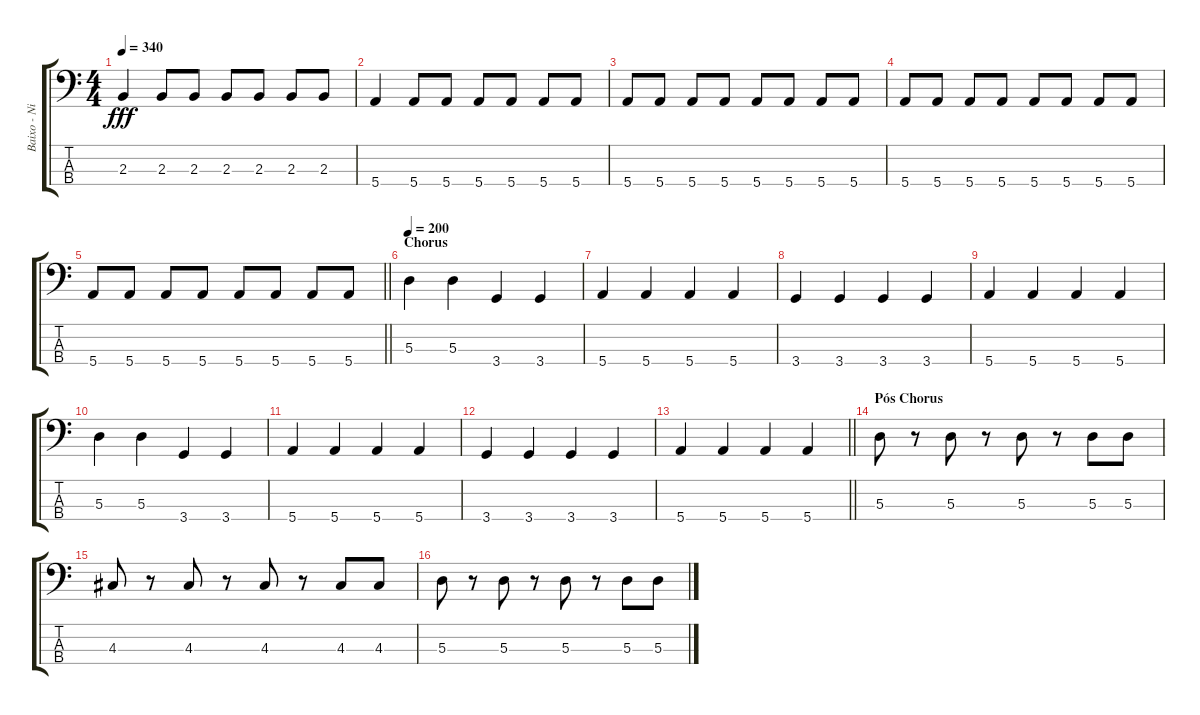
\track ("Baixo - Nikola" "Baixo - Ni") {instrument electricbasspick}
\staff {score tabs}
\tuning (G2 D2 A1 E1) {hide}
\ts (4 4)
\tempo 340
\clef f4
\ks c
2.3.4{dy fff} 2.3.8 2.3.8 2.3.8 2.3.8 2.3.8 2.3.8 |
5.4.4 5.4.8 5.4.8 5.4.8 5.4.8 5.4.8 5.4.8 |
5.4.8 5.4.8 5.4.8 5.4.8 5.4.8 5.4.8 5.4.8 5.4.8 |
5.4.8 5.4.8 5.4.8 5.4.8 5.4.8 5.4.8 5.4.8 5.4.8 |
\barLineRight lightlight
5.4.8 5.4.8 5.4.8 5.4.8 5.4.8 5.4.8 5.4.8 5.4.8 |
\section ("" "Chorus")
\tempo 200
5.3.4 5.3.4 3.4.4 3.4.4 |
5.4.4 5.4.4 5.4.4 5.4.4 |
3.4.4 3.4.4 3.4.4 3.4.4 |
5.4.4 5.4.4 5.4.4 5.4.4 |
5.3.4 5.3.4 3.4.4 3.4.4 |
5.4.4 5.4.4 5.4.4 5.4.4 |
3.4.4 3.4.4 3.4.4 3.4.4 |
\barLineRight lightlight
5.4.4 5.4.4 5.4.4 5.4.4 |
\section ("" "Pós Chorus")
5.3.8 r.8 5.3.8 r.8 5.3.8 r.8 5.3.8 5.3.8 |
4.3.8 r.8 4.3.8 r.8 4.3.8 r.8 4.3.8 4.3.8 |
5.3.8 r.8 5.3.8 r.8 5.3.8 r.8 5.3.8 5.3.8
